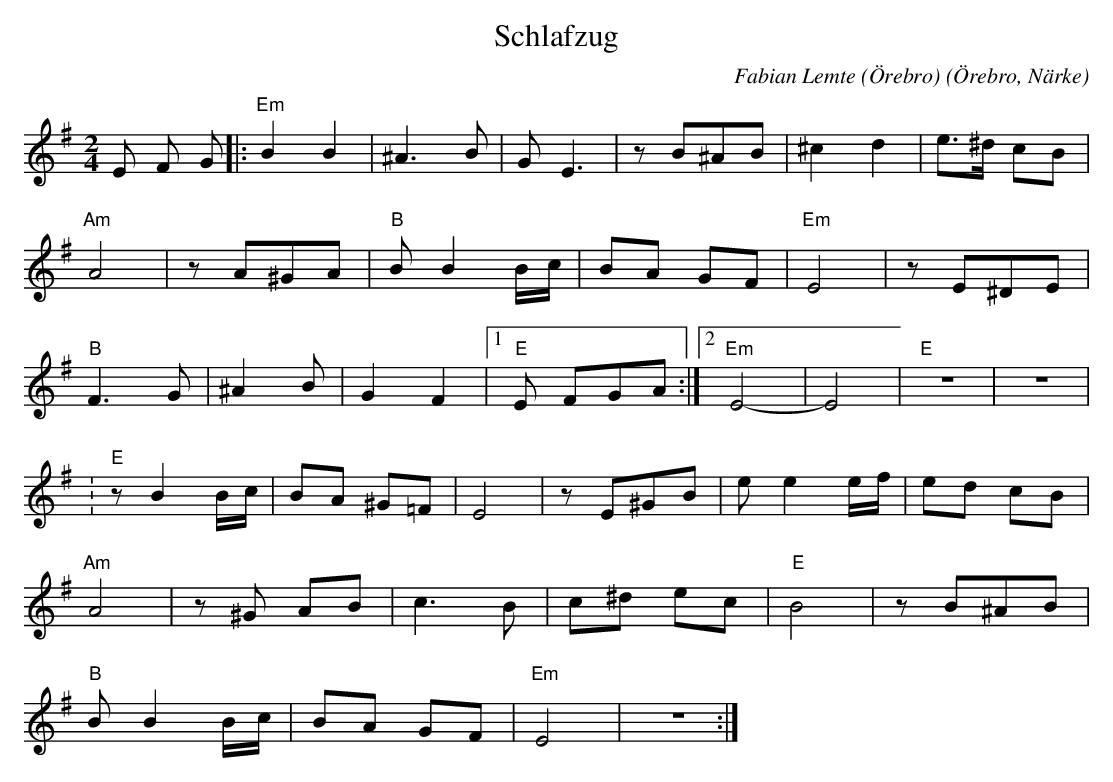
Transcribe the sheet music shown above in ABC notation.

X:1
T:Schlafzug
O:Örebro, Närke
C:Fabian Lemte (Örebro)
M:2/4
L:1/8
K:Em
E F G |:"Em" B2 B2 | ^A3B | GE3 | zB^AB | ^c2 d2 | e>^d cB |
"Am" A4 | zA^GA |"B" B B2 B/2c/2 | BA GF |"Em" E4 | zE^DE |
"B" F3G | ^A2 B | G2 F2 |1"E" E FGA :|2"Em" E4- | E4 |"E" z4 | z4 |
:"E" zB2 B/2c/2 | BA ^G=F | E4 | zE^GB | e e2 e/2f/2| ed cB |
"Am" A4 | z^G AB | c3B | c^d ec |"E" B4 | zB^AB |
"B" B B2 B/2c/2 | BA GF |"Em" E4 | z4 :|
